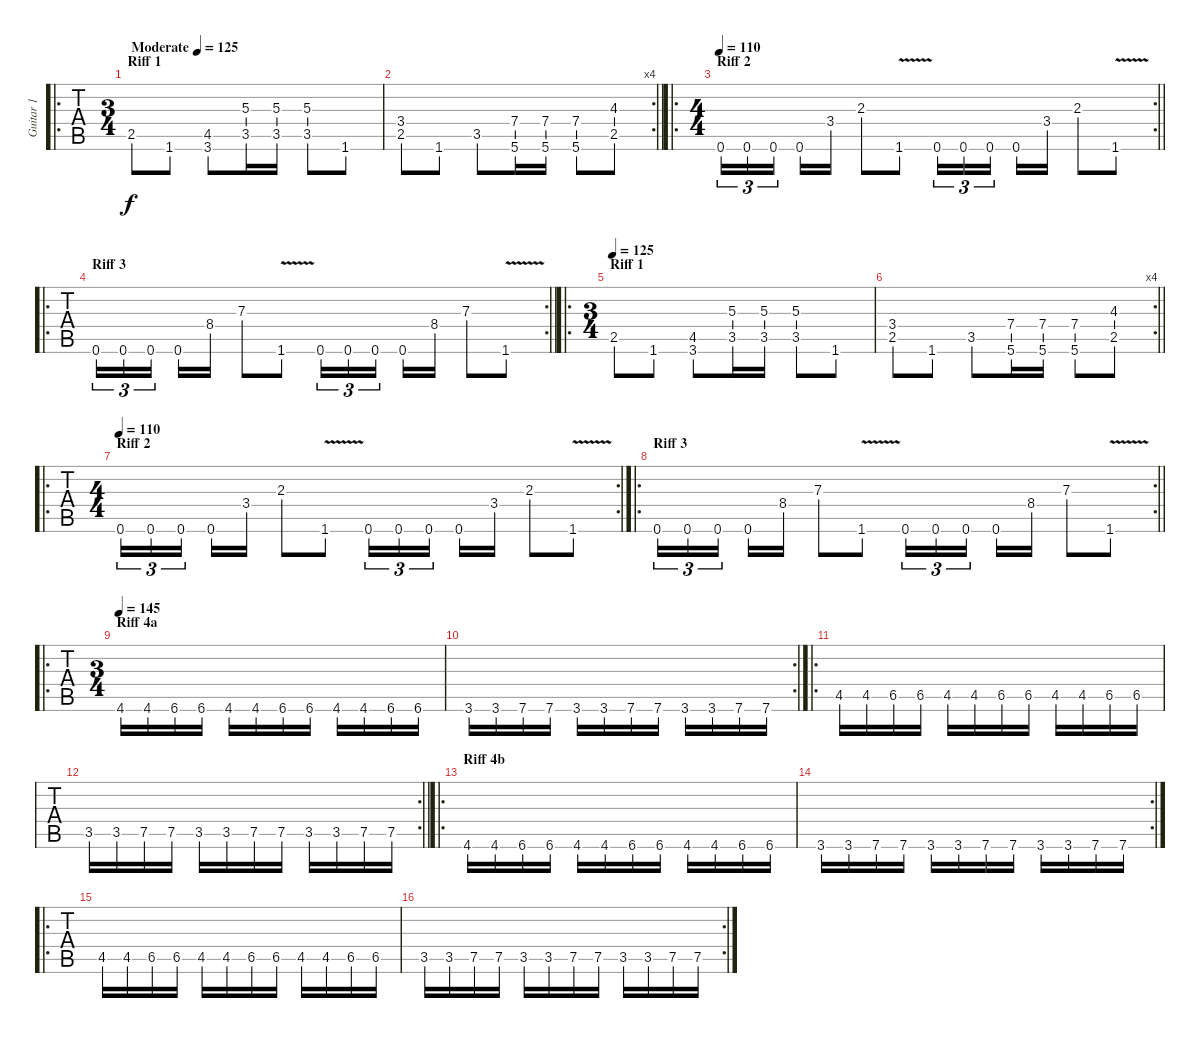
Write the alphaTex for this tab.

\track ("Guitar 1" "Guitar 1") {instrument distortionguitar}
\staff {tabs}
\tuning (C4 G3 Eb3 Bb2 F2 C2) {hide}
\ro
\ts (3 4)
\section ("" "Riff 1")
\tempo (125 "Moderate")
\clef g2
\ks c
2.5.8{dy f instrument distortionguitar} 1.6.8 (4.5 3.6).8 (5.3 3.5).16 (5.3 3.5).16 (5.3 3.5).8 1.6.8 |
\rc 4
\barLineRight lightlight
(3.4 2.5).8 1.6.8 3.5.8 (7.4 5.6).16 (7.4 5.6).16 (7.4 5.6).8 (4.3 2.5).8 |
\ro
\rc 2
\ts (4 4)
\section ("" "Riff 2")
\tempo 110
\barLineRight lightlight
0.6.16{tu (3 2)} 0.6.16{tu (3 2)} 0.6.16{tu (3 2) beam splitsecondary} 0.6.16 3.4.16 2.3.8 1.6{v}.8 0.6.16{tu (3 2)} 0.6.16{tu (3 2)} 0.6.16{tu (3 2) beam splitsecondary} 0.6.16 3.4.16 2.3.8 1.6{v}.8 |
\ro
\rc 2
\section ("" "Riff 3")
\barLineRight lightlight
0.6.16{tu (3 2)} 0.6.16{tu (3 2)} 0.6.16{tu (3 2) beam splitsecondary} 0.6.16 8.4.16 7.3.8 1.6{v}.8 0.6.16{tu (3 2)} 0.6.16{tu (3 2)} 0.6.16{tu (3 2) beam splitsecondary} 0.6.16 8.4.16 7.3.8 1.6{v}.8 |
\ro
\ts (3 4)
\section ("" "Riff 1")
\tempo 125
2.5.8 1.6.8 (4.5 3.6).8 (5.3 3.5).16 (5.3 3.5).16 (5.3 3.5).8 1.6.8 |
\rc 4
\barLineRight lightlight
(3.4 2.5).8 1.6.8 3.5.8 (7.4 5.6).16 (7.4 5.6).16 (7.4 5.6).8 (4.3 2.5).8 |
\ro
\rc 2
\ts (4 4)
\section ("" "Riff 2")
\tempo 110
0.6.16{tu (3 2)} 0.6.16{tu (3 2)} 0.6.16{tu (3 2) beam splitsecondary} 0.6.16 3.4.16 2.3.8 1.6{v}.8 0.6.16{tu (3 2)} 0.6.16{tu (3 2)} 0.6.16{tu (3 2) beam splitsecondary} 0.6.16 3.4.16 2.3.8 1.6{v}.8 |
\ro
\rc 2
\section ("" "Riff 3")
\barLineRight lightlight
0.6.16{tu (3 2)} 0.6.16{tu (3 2)} 0.6.16{tu (3 2) beam splitsecondary} 0.6.16 8.4.16 7.3.8 1.6{v}.8 0.6.16{tu (3 2)} 0.6.16{tu (3 2)} 0.6.16{tu (3 2) beam splitsecondary} 0.6.16 8.4.16 7.3.8 1.6{v}.8 |
\ro
\ts (3 4)
\section ("" "Riff 4a")
\tempo 125
\tempo 145
4.6.16 4.6.16 6.6.16 6.6.16 4.6.16 4.6.16 6.6.16 6.6.16 4.6.16 4.6.16 6.6.16 6.6.16 |
\rc 2
3.6.16 3.6.16 7.6.16 7.6.16 3.6.16 3.6.16 7.6.16 7.6.16 3.6.16 3.6.16 7.6.16 7.6.16 |
\ro
4.5.16 4.5.16 6.5.16 6.5.16 4.5.16 4.5.16 6.5.16 6.5.16 4.5.16 4.5.16 6.5.16 6.5.16 |
\rc 2
\barLineRight lightlight
3.5.16 3.5.16 7.5.16 7.5.16 3.5.16 3.5.16 7.5.16 7.5.16 3.5.16 3.5.16 7.5.16 7.5.16 |
\ro
\section ("" "Riff 4b")
4.6.16 4.6.16 6.6.16 6.6.16 4.6.16 4.6.16 6.6.16 6.6.16 4.6.16 4.6.16 6.6.16 6.6.16 |
\rc 2
3.6.16 3.6.16 7.6.16 7.6.16 3.6.16 3.6.16 7.6.16 7.6.16 3.6.16 3.6.16 7.6.16 7.6.16 |
\ro
4.5.16 4.5.16 6.5.16 6.5.16 4.5.16 4.5.16 6.5.16 6.5.16 4.5.16 4.5.16 6.5.16 6.5.16 |
\rc 2
3.5.16 3.5.16 7.5.16 7.5.16 3.5.16 3.5.16 7.5.16 7.5.16 3.5.16 3.5.16 7.5.16 7.5.16
